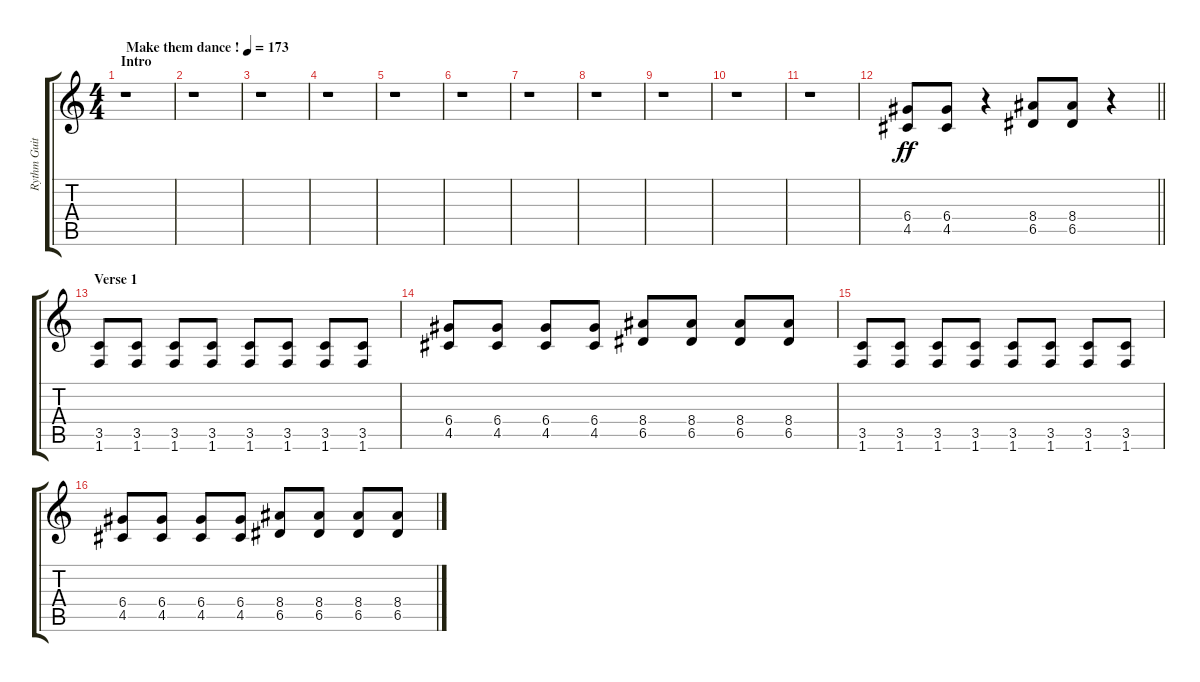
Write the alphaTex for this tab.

\track ("Rythm Guitar" "Rythm Guit") {instrument distortionguitar}
\staff {score tabs}
\tuning (E4 B3 G3 D3 A2 E2) {hide}
\ts (4 4)
\section ("" "Intro")
\tempo (173 "Make them dance !")
\clef g2
\ks c
r.1{dy ff instrument distortionguitar} |
r.1 |
r.1 |
r.1 |
r.1 |
r.1 |
r.1 |
r.1 |
r.1 |
r.1 |
r.1 |
\barLineRight lightlight
(6.4 4.5).8 (6.4 4.5).8 r.4 (8.4 6.5).8 (8.4 6.5).8 r.4 |
\section ("" "Verse 1")
(3.5 1.6).8 (3.5 1.6).8 (3.5 1.6).8 (3.5 1.6).8 (3.5 1.6).8 (3.5 1.6).8 (3.5 1.6).8 (3.5 1.6).8 |
(6.4 4.5).8 (6.4 4.5).8 (6.4 4.5).8 (6.4 4.5).8 (8.4 6.5).8 (8.4 6.5).8 (8.4 6.5).8 (8.4 6.5).8 |
(3.5 1.6).8 (3.5 1.6).8 (3.5 1.6).8 (3.5 1.6).8 (3.5 1.6).8 (3.5 1.6).8 (3.5 1.6).8 (3.5 1.6).8 |
(6.4 4.5).8 (6.4 4.5).8 (6.4 4.5).8 (6.4 4.5).8 (8.4 6.5).8 (8.4 6.5).8 (8.4 6.5).8 (8.4 6.5).8
